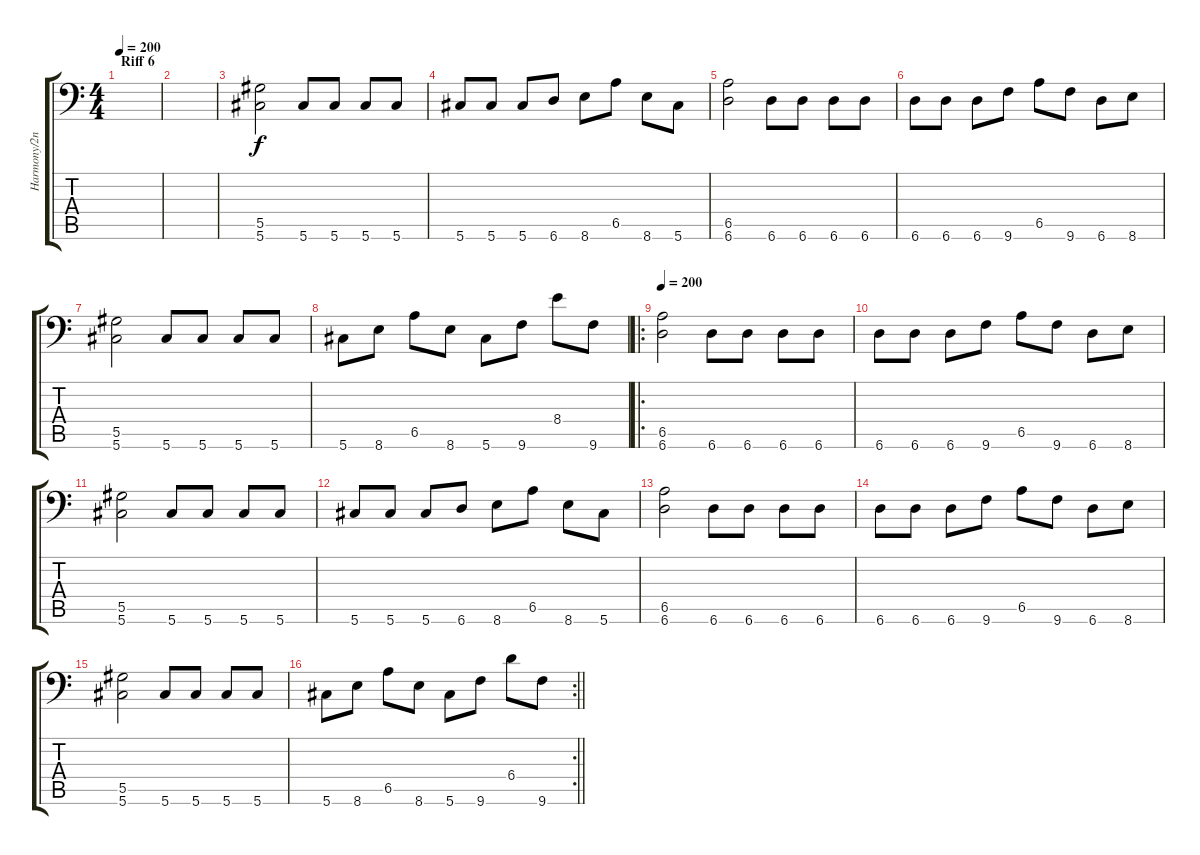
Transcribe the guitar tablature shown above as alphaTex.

\track ("Harmony/2nd Rhythm" "Harmony/2n") {instrument distortionguitar}
\staff {score tabs}
\tuning (Bb3 F3 Db3 Ab2 Eb2 Ab1) {hide}
\ts (4 4)
\section ("" "Riff 6")
\tempo 200
\clef f4
\ks c
|
|
(5.5 5.6).2 5.6.8 5.6.8 5.6.8 5.6.8 |
5.6.8 5.6.8 5.6.8 6.6.8 8.6.8 6.5.8 8.6.8 5.6.8 |
(6.5 6.6).2 6.6.8 6.6.8 6.6.8 6.6.8 |
6.6.8 6.6.8 6.6.8 9.6.8 6.5.8 9.6.8 6.6.8 8.6.8 |
(5.5 5.6).2 5.6.8 5.6.8 5.6.8 5.6.8 |
5.6.8 8.6.8 6.5.8 8.6.8 5.6.8 9.6.8 8.4.8 9.6.8 |
\ro
\tempo 200
(6.5 6.6).2 6.6.8 6.6.8 6.6.8 6.6.8 |
6.6.8 6.6.8 6.6.8 9.6.8 6.5.8 9.6.8 6.6.8 8.6.8 |
(5.5 5.6).2 5.6.8 5.6.8 5.6.8 5.6.8 |
5.6.8 5.6.8 5.6.8 6.6.8 8.6.8 6.5.8 8.6.8 5.6.8 |
(6.5 6.6).2 6.6.8 6.6.8 6.6.8 6.6.8 |
6.6.8 6.6.8 6.6.8 9.6.8 6.5.8 9.6.8 6.6.8 8.6.8 |
(5.5 5.6).2 5.6.8 5.6.8 5.6.8 5.6.8 |
\rc 2
\barLineRight lightlight
5.6.8 8.6.8 6.5.8 8.6.8 5.6.8 9.6.8 6.4.8 9.6.8
